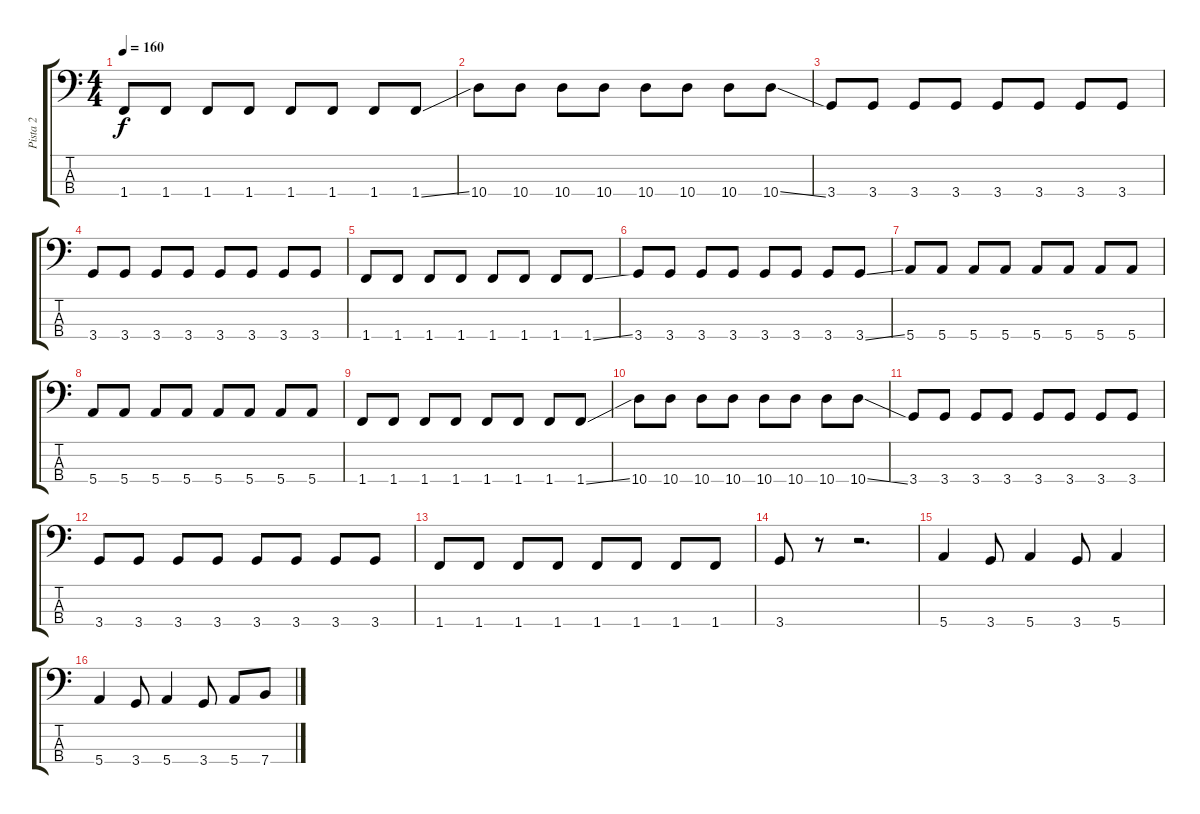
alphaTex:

\track ("Pista 2" "Pista 2") {instrument electricbassfinger}
\staff {score tabs}
\tuning (G2 D2 A1 E1) {hide}
\ts (4 4)
\tempo 160
\clef f4
\ks c
1.4.8{dy f} 1.4.8 1.4.8 1.4.8 1.4.8 1.4.8 1.4.8 1.4{ss}.8 |
10.4.8 10.4.8 10.4.8 10.4.8 10.4.8 10.4.8 10.4.8 10.4{ss}.8 |
3.4.8 3.4.8 3.4.8 3.4.8 3.4.8 3.4.8 3.4.8 3.4.8 |
3.4.8 3.4.8 3.4.8 3.4.8 3.4.8 3.4.8 3.4.8 3.4.8 |
1.4.8 1.4.8 1.4.8 1.4.8 1.4.8 1.4.8 1.4.8 1.4{ss}.8 |
3.4.8 3.4.8 3.4.8 3.4.8 3.4.8 3.4.8 3.4.8 3.4{ss}.8 |
5.4.8 5.4.8 5.4.8 5.4.8 5.4.8 5.4.8 5.4.8 5.4.8 |
5.4.8 5.4.8 5.4.8 5.4.8 5.4.8 5.4.8 5.4.8 5.4.8 |
1.4.8 1.4.8 1.4.8 1.4.8 1.4.8 1.4.8 1.4.8 1.4{ss}.8 |
10.4.8 10.4.8 10.4.8 10.4.8 10.4.8 10.4.8 10.4.8 10.4{ss}.8 |
3.4.8 3.4.8 3.4.8 3.4.8 3.4.8 3.4.8 3.4.8 3.4.8 |
3.4.8 3.4.8 3.4.8 3.4.8 3.4.8 3.4.8 3.4.8 3.4.8 |
1.4.8 1.4.8 1.4.8 1.4.8 1.4.8 1.4.8 1.4.8 1.4.8 |
3.4.8 r.8 r.2{d} |
5.4.4 3.4.8 5.4.4 3.4.8 5.4.4 |
5.4.4 3.4.8 5.4.4 3.4.8 5.4.8 7.4.8
